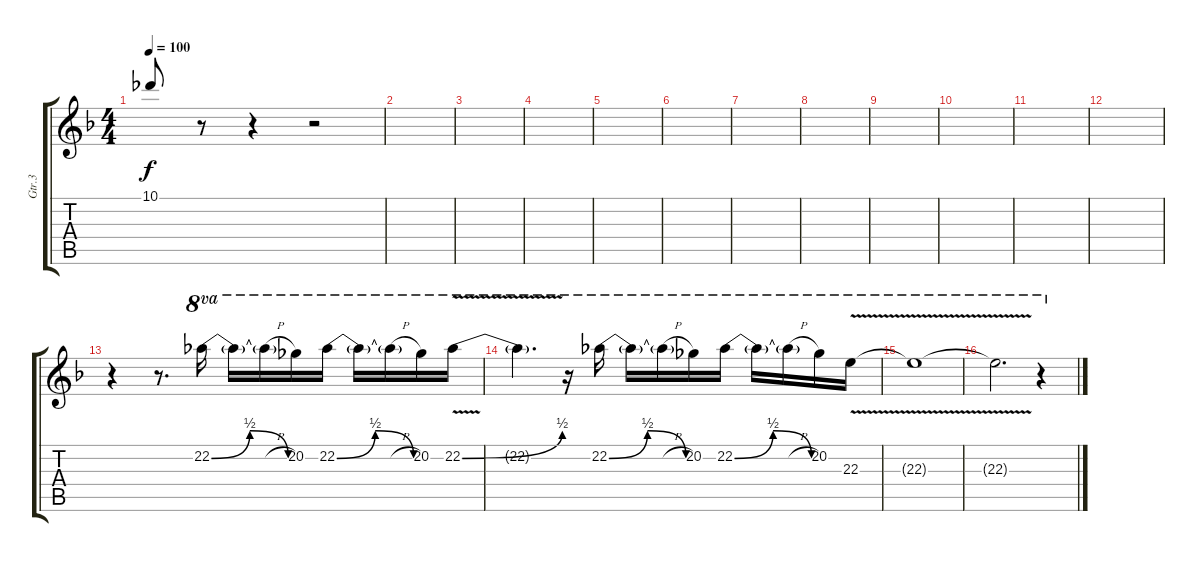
\track ("Gtr.3" "Gtr.3") {instrument distortionguitar}
\staff {score tabs}
\tuning (Eb4 Bb3 Gb3 Db3 Ab2 Eb2) {hide}
\ts (4 4)
\tempo 100
\clef g2
\ks dminor
10.1.8{dy f beam Up} r.8 r.4 r.2 |
|
|
|
|
|
|
|
|
|
|
|
r.4 r.8{d} 22.2{be (bendrelease 0 0 25 2 35 2 60 0)}.16{ot 8va} 22.2{t}.16{ot 8va} 22.2{h t}.16{ot 8va} 20.2.16{ot 8va} 22.2{be (bendrelease 0 0 25 2 35 2 60 0)}.16{ot 8va} 22.2{t}.16{ot 8va} 22.2{h t}.16{ot 8va} 20.2.16{ot 8va} 22.2{be (bend 0 0 60 2) v}.16{ot 8va} |
22.2{t}.4{d ot 8va} r.16{ot 8va} 22.2{be (bendrelease 0 0 25 2 35 2 60 0)}.16{ot 8va} 22.2{t}.16{ot 8va} 22.2{h t}.16{ot 8va} 20.2.16{ot 8va} 22.2{be (bendrelease 0 0 25 2 35 2 60 0)}.16{ot 8va} 22.2{t}.16{ot 8va} 22.2{h t}.16{ot 8va} 20.2.16{ot 8va} 22.3{v}.16{ot 8va} |
22.3{v t}.1{ot 8va} |
22.3{t}.2{d ot 8va} r.4{ot 8va}
